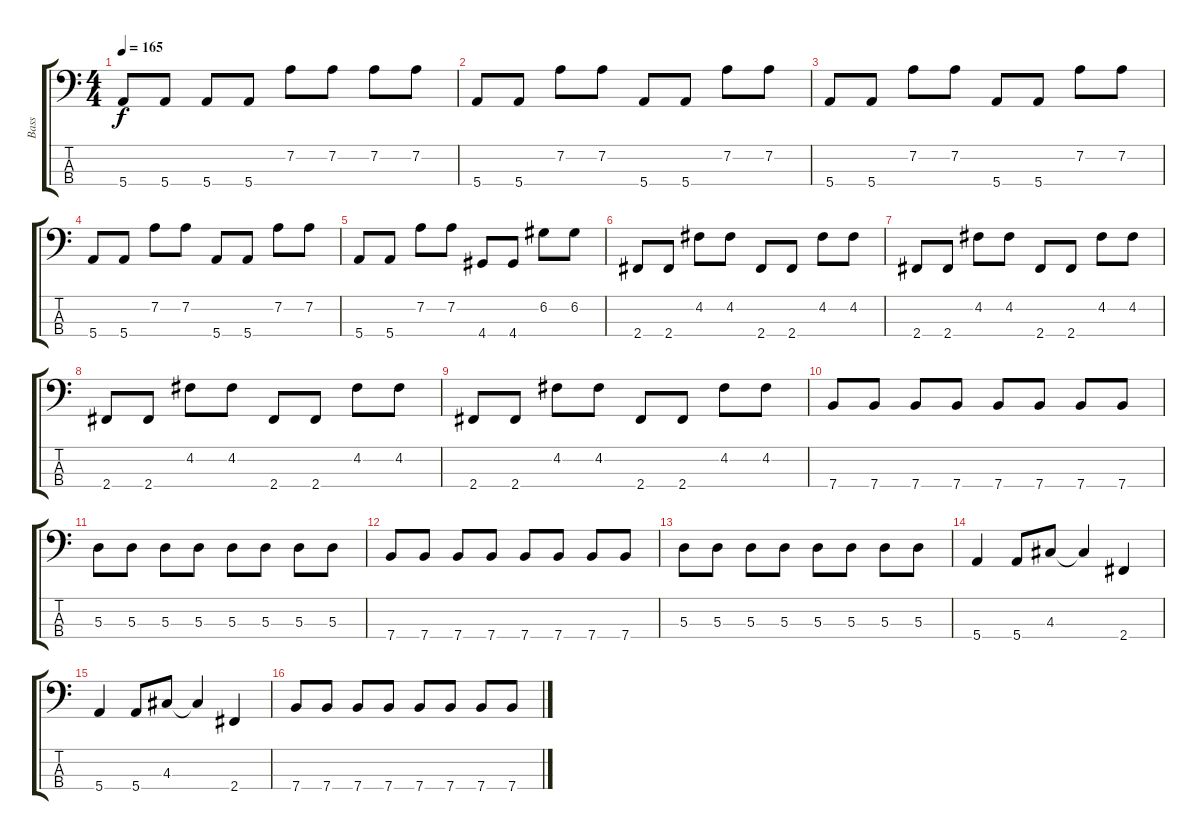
\track ("Bass" "Bass") {instrument electricbassfinger}
\staff {score tabs}
\tuning (G2 D2 A1 E1) {hide}
\ts (4 4)
\tempo 165
\clef f4
\ks c
5.4.8{dy f} 5.4.8 5.4.8 5.4.8 7.2.8 7.2.8 7.2.8 7.2.8 |
5.4.8 5.4.8 7.2.8 7.2.8 5.4.8 5.4.8 7.2.8 7.2.8 |
5.4.8 5.4.8 7.2.8 7.2.8 5.4.8 5.4.8 7.2.8 7.2.8 |
5.4.8 5.4.8 7.2.8 7.2.8 5.4.8 5.4.8 7.2.8 7.2.8 |
5.4.8 5.4.8 7.2.8 7.2.8 4.4.8 4.4.8 6.2.8 6.2.8 |
2.4.8 2.4.8 4.2.8 4.2.8 2.4.8 2.4.8 4.2.8 4.2.8 |
2.4.8 2.4.8 4.2.8 4.2.8 2.4.8 2.4.8 4.2.8 4.2.8 |
2.4.8 2.4.8 4.2.8 4.2.8 2.4.8 2.4.8 4.2.8 4.2.8 |
2.4.8 2.4.8 4.2.8 4.2.8 2.4.8 2.4.8 4.2.8 4.2.8 |
7.4.8 7.4.8 7.4.8 7.4.8 7.4.8 7.4.8 7.4.8 7.4.8 |
5.3.8 5.3.8 5.3.8 5.3.8 5.3.8 5.3.8 5.3.8 5.3.8 |
7.4.8 7.4.8 7.4.8 7.4.8 7.4.8 7.4.8 7.4.8 7.4.8 |
5.3.8 5.3.8 5.3.8 5.3.8 5.3.8 5.3.8 5.3.8 5.3.8 |
5.4.4 5.4.8 4.3.8 4.3{t}.4 2.4.4 |
5.4.4 5.4.8 4.3.8 4.3{t}.4 2.4.4 |
7.4.8 7.4.8 7.4.8 7.4.8 7.4.8 7.4.8 7.4.8 7.4.8
